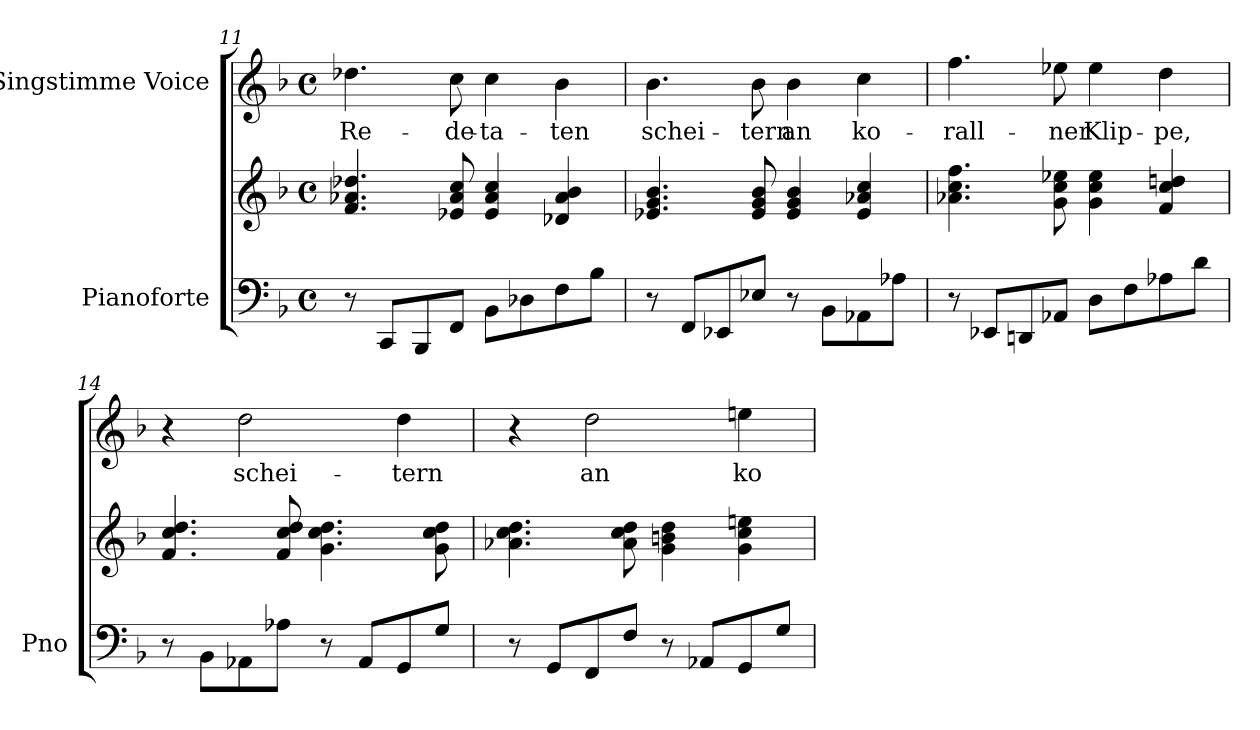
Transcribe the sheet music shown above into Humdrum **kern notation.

**kern	**kern	**kern	**text
*part2	*part2	*part1	*part1
*staff3	*staff2	*staff1	*staff1
*I"Pianoforte	*	*I"Singstimme Voice	*
*I'Pno	*	*	*
*clefF4	*clefG2	*clefG2	*
*k[b-]	*k[b-]	*k[b-]	*
*M4/4	*M4/4	*M4/4	*
*met(c)	*met(c)	*met(c)	*
=11	=11	=11	=11
!	!	!	!LO:LY:b
8r	4.f/ 4.a-X/ 4.dd-X/	4.dd-X\	Re-
8CC/L	.	.	.
8BBB-/	.	.	.
!	!	!	!LO:LY:b
8FF/J	8e-X/ 8a-/ 8cc/	8cc\	-de-
!	!	!	!LO:LY:b
8BB-\L	4e-/ 4a-/ 4cc/	4cc\	-ta-
8D-X\	.	.	.
!	!	!	!LO:LY:b
8F\	4d-X/ 4a-/ 4b-/	4b-\	-ten
8B-\J	.	.	.
=12	=12	=12	=12
!	!	!	!LO:LY:b
8r	4.e-X/ 4.g/ 4.b-/	4.b-\	schei-
8FF/L	.	.	.
8EE-X/	.	.	.
!	!	!	!LO:LY:b
8E-X/J	8e-/ 8g/ 8b-/	8b-\	-tern
!	!	!	!LO:LY:b
8r	4e-/ 4g/ 4b-/	4b-\	an
8BB-\L	.	.	.
!	!	!	!LO:LY:b
8AA-X\	4e-/ 4a-X/ 4cc/	4cc\	ko-
8A-X\J	.	.	.
=13	=13	=13	=13
!	!	!	!LO:LY:b
8r	4.a-X\ 4.cc\ 4.ff\	4.ff\	-rall-
8EE-X/L	.	.	.
8DDn/	.	.	.
!	!	!	!LO:LY:b
8AA-X/J	8g\ 8cc\ 8ee-X\	8ee-X\	-ner
!	!	!	!LO:LY:b
8D\L	4g\ 4cc\ 4ee-\	4ee-\	Klip-
8F\	.	.	.
!	!	!	!LO:LY:b
8A-X\	4f/ 4cc/ 4ddn/	4dd\	-pe,
8d\J	.	.	.
!!LO:LB:g=z
=14	=14	=14	=14
8r	4.f/ 4.cc/ 4.dd/	4r	.
8BB-\L	.	.	.
!	!	!	!LO:LY:b
8AA-X\	.	2dd\	schei-
8A-X\J	8f/ 8cc/ 8dd/	.	.
8r	4.g\ 4.cc\ 4.dd\	.	.
8AA-/L	.	.	.
!	!	!	!LO:LY:b
8GG/	.	4dd\	-tern
8G/J	8g\ 8cc\ 8dd\	.	.
=15	=15	=15	=15
8r	4.a-X\ 4.cc\ 4.dd\	4r	.
8GG/L	.	.	.
!	!	!	!LO:LY:b
8FF/	.	2dd\	an
8F/J	8a-\ 8cc\ 8dd\	.	.
8r	4g\ 4bn\ 4dd\	.	.
8AA-X/L	.	.	.
!	!	!	!LO:LY:b
8GG/	4g\ 4cc\ 4een\	4een\	ko-
8G/J	.	.	.
=	=	=	=
*-	*-	*-	*-
